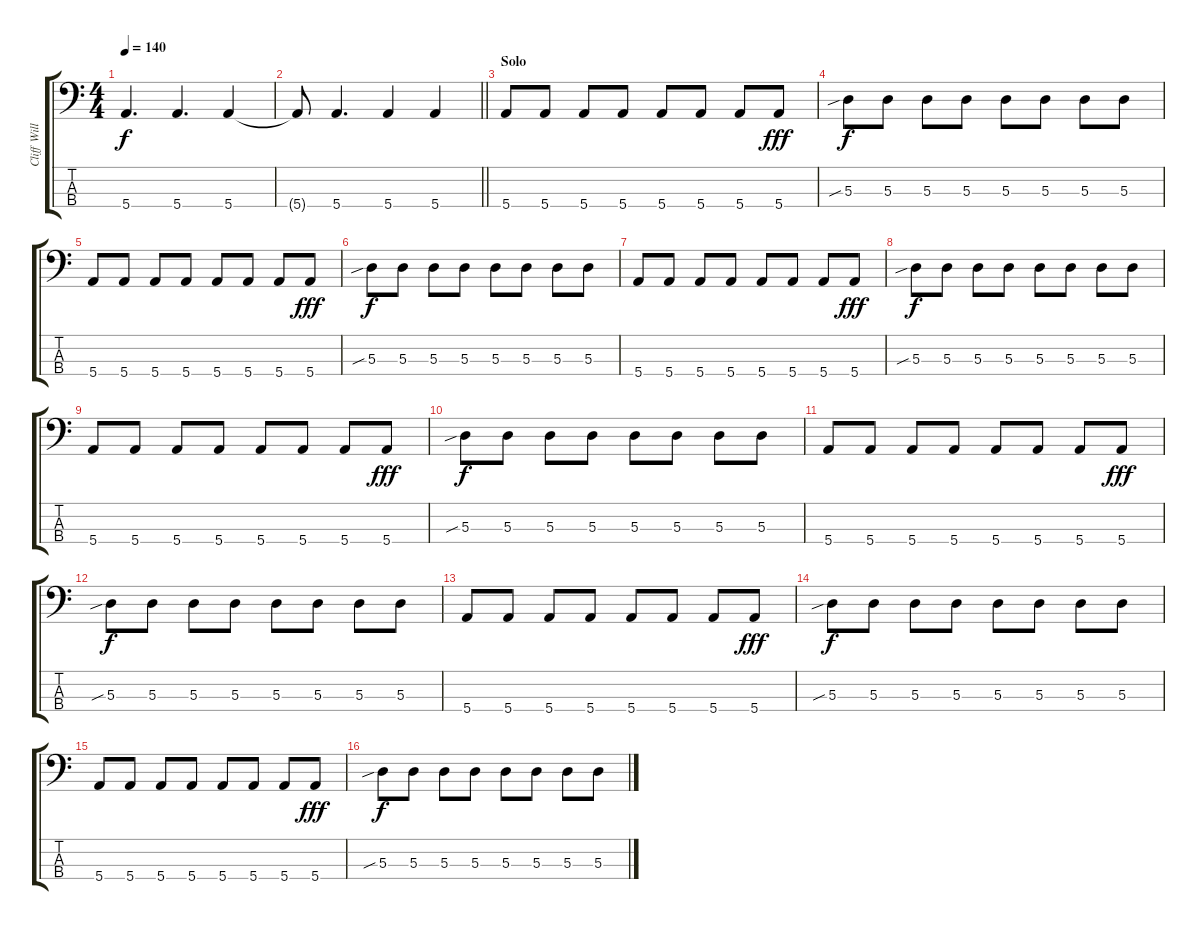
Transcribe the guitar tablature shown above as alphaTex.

\track ("Cliff Williams" "Cliff Will") {instrument electricbasspick}
\staff {score tabs}
\tuning (G2 D2 A1 E1) {hide}
\ts (4 4)
\tempo 140
\clef f4
\ks c
5.4.4{d dy f} 5.4.4{d} 5.4.4 |
\barLineRight lightlight
5.4{t}.8 5.4.4{d} 5.4.4 5.4.4 |
\section ("" "Solo")
5.4.8 5.4.8 5.4.8 5.4.8 5.4.8 5.4.8 5.4.8 5.4.8{dy fff} |
5.3{sib}.8{dy f} 5.3.8 5.3.8 5.3.8 5.3.8 5.3.8 5.3.8 5.3.8 |
5.4.8 5.4.8 5.4.8 5.4.8 5.4.8 5.4.8 5.4.8 5.4.8{dy fff} |
5.3{sib}.8{dy f} 5.3.8 5.3.8 5.3.8 5.3.8 5.3.8 5.3.8 5.3.8 |
5.4.8 5.4.8 5.4.8 5.4.8 5.4.8 5.4.8 5.4.8 5.4.8{dy fff} |
5.3{sib}.8{dy f} 5.3.8 5.3.8 5.3.8 5.3.8 5.3.8 5.3.8 5.3.8 |
5.4.8 5.4.8 5.4.8 5.4.8 5.4.8 5.4.8 5.4.8 5.4.8{dy fff} |
5.3{sib}.8{dy f} 5.3.8 5.3.8 5.3.8 5.3.8 5.3.8 5.3.8 5.3.8 |
5.4.8 5.4.8 5.4.8 5.4.8 5.4.8 5.4.8 5.4.8 5.4.8{dy fff} |
5.3{sib}.8{dy f} 5.3.8 5.3.8 5.3.8 5.3.8 5.3.8 5.3.8 5.3.8 |
5.4.8 5.4.8 5.4.8 5.4.8 5.4.8 5.4.8 5.4.8 5.4.8{dy fff} |
5.3{sib}.8{dy f} 5.3.8 5.3.8 5.3.8 5.3.8 5.3.8 5.3.8 5.3.8 |
5.4.8 5.4.8 5.4.8 5.4.8 5.4.8 5.4.8 5.4.8 5.4.8{dy fff} |
5.3{sib}.8{dy f} 5.3.8 5.3.8 5.3.8 5.3.8 5.3.8 5.3.8 5.3.8
